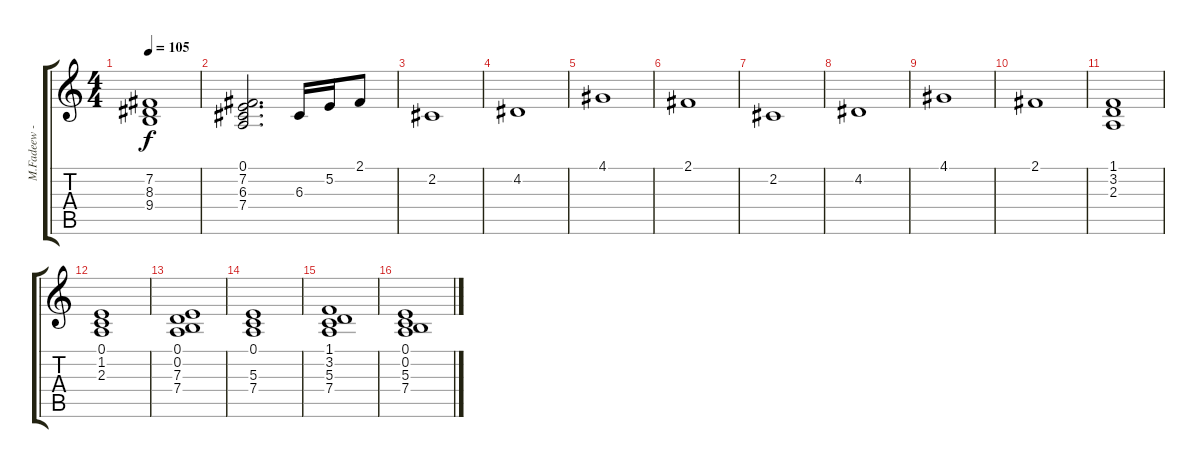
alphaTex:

\track ("M.Fadeew - M.Fadeew" "M.Fadeew -") {instrument pad2warm}
\staff {score tabs}
\tuning (E4 B3 G3 D3 A2 E2) {hide}
\ts (4 4)
\tempo 105
\clef g2
\ks c
(7.2 8.3 9.4).1{dy f} |
(0.1 7.2 6.3 7.4).2{d} 6.3.16 5.2.16 2.1.8 |
2.2.1 |
4.2.1 |
4.1.1 |
2.1.1 |
2.2.1 |
4.2.1 |
4.1.1 |
2.1.1 |
(1.1 3.2 2.3).1 |
(0.1 1.2 2.3).1 |
(0.1 0.2 7.3 7.4).1 |
(0.1 5.3 7.4).1 |
(1.1 3.2 5.3 7.4).1 |
(0.1 0.2 5.3 7.4).1
